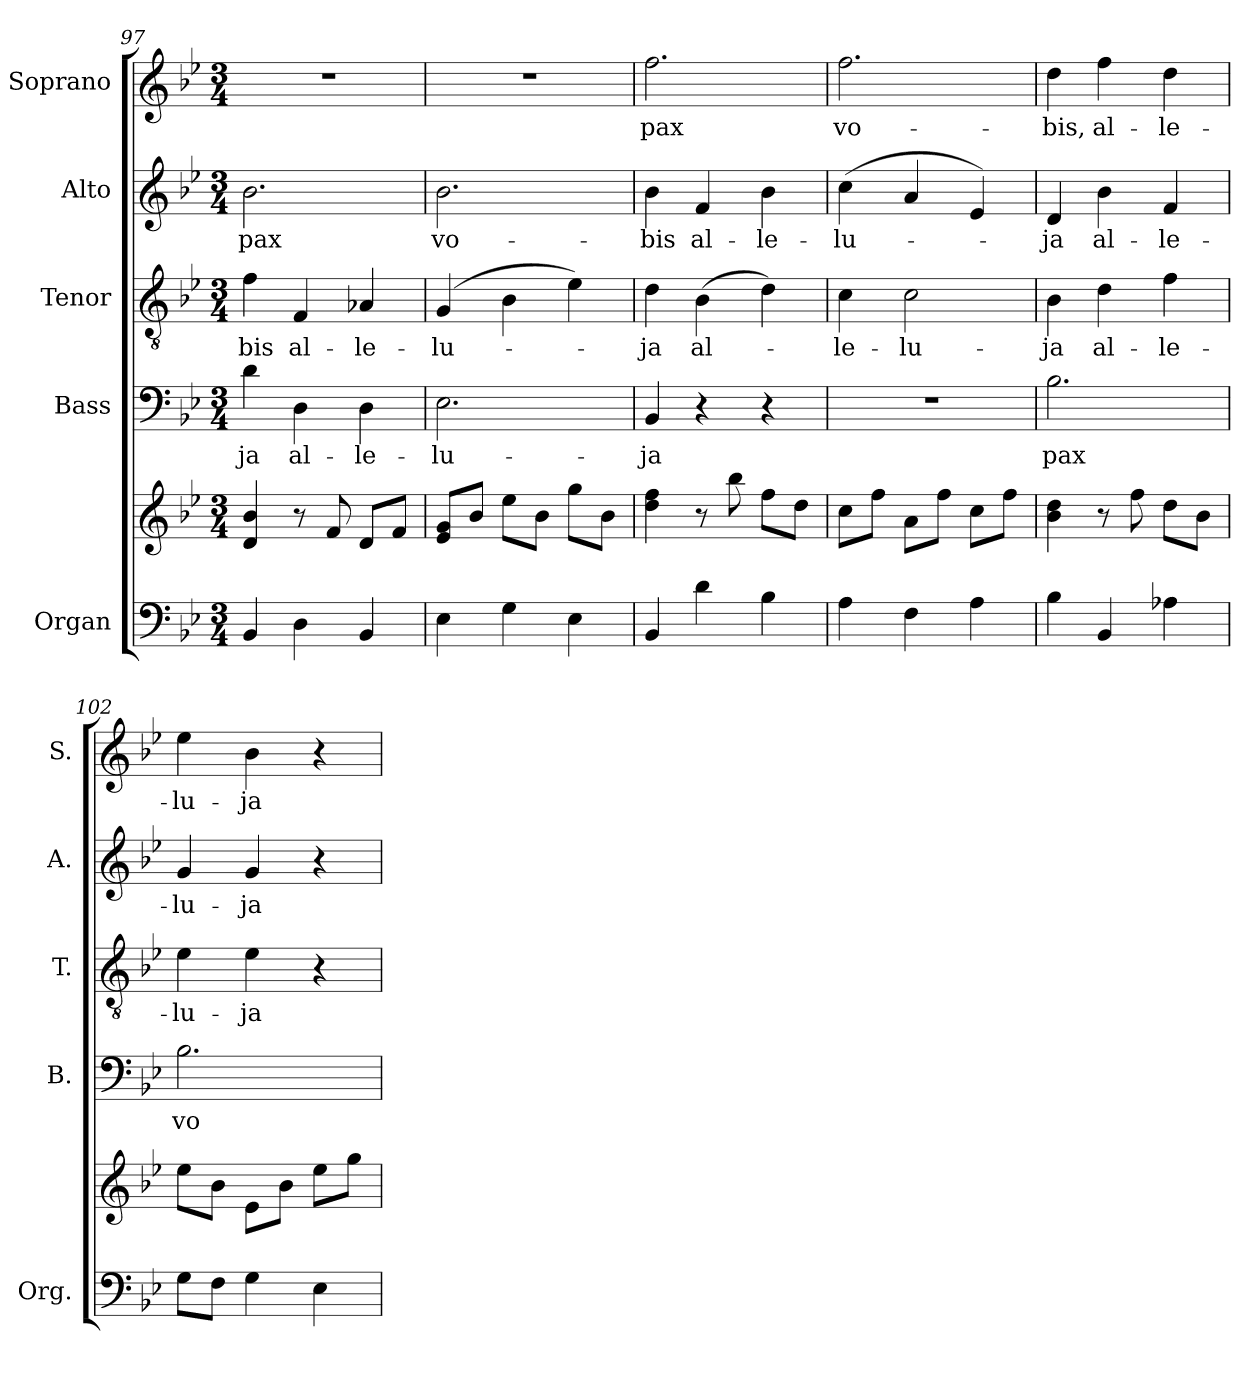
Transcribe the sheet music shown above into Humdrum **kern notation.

**kern	**kern	**kern	**text	**kern	**text	**kern	**text	**kern	**text
*part5	*part5	*part4	*part4	*part3	*part3	*part2	*part2	*part1	*part1
*staff6	*staff5	*staff4	*staff4	*staff3	*staff3	*staff2	*staff2	*staff1	*staff1
*I"Organ	*	*I"Bass	*	*I"Tenor	*	*I"Alto	*	*I"Soprano	*
*I'Org.	*	*I'B.	*	*I'T.	*	*I'A.	*	*I'S.	*
*clefF4	*clefG2	*clefF4	*	*clefGv2	*	*clefG2	*	*clefG2	*
*	*	*	*	*ITrd7c12	*	*	*	*	*
*k[b-e-]	*k[b-e-]	*k[b-e-]	*	*k[b-e-]	*	*k[b-e-]	*	*k[b-e-]	*
*B-:	*B-:	*B-:	*	*B-:	*	*B-:	*	*B-:	*
*M3/4	*M3/4	*M3/4	*	*M3/4	*	*M3/4	*	*M3/4	*
=97	=97	=97	=97	=97	=97	=97	=97	=97	=97
!	!	!	!LO:LY:b:color=#000000	!	!	!	!	!	!
!	!	!	!	!	!LO:LY:b:color=#000000	!	!	!	!
!	!	!	!	!	!	!	!LO:LY:b:color=#000000	!LO:N:vis=1	!
4BB-i/	4di/ 4b-i	4di\	-ja	4Fi\	-bis	2.b-i\	pax	2.r	.
!	!	!	!LO:LY:b:color=#000000	!	!	!	!	!	!
!	!	!	!	!	!LO:LY:b:color=#000000	!	!	!	!
4Di\	8r	4Di\	al-	4FFi/	al-	.	.	.	.
.	8fi/	.	.	.	.	.	.	.	.
!	!	!	!LO:LY:b:color=#000000	!	!	!	!	!	!
!	!	!	!	!	!LO:LY:b:color=#000000	!	!	!	!
4BB-i/	8di/L	4Di\	-le-	4AA-Xi/	-le-	.	.	.	.
.	8fi/J	.	.	.	.	.	.	.	.
=98	=98	=98	=98	=98	=98	=98	=98	=98	=98
!	!	!	!LO:LY:b:color=#000000	!	!	!	!	!	!
!	!	!	!	!	!LO:LY:b:color=#000000	!	!	!	!
!	!	!	!	!	!	!	!LO:LY:b:color=#000000	!LO:N:vis=1	!
4E-i\	8e-i/ 8gi/L	2.E-i\	-lu-	(4GGi/	-lu-	2.b-i\	vo-	2.r	.
.	8b-i/J	.	.	.	.	.	.	.	.
4Gi\	8ee-i\L	.	.	4BB-i\	.	.	.	.	.
.	8b-i\J	.	.	.	.	.	.	.	.
4E-i\	8ggi\L	.	.	4E-i\)	.	.	.	.	.
.	8b-i\J	.	.	.	.	.	.	.	.
!!LO:LB:g=z
=99	=99	=99	=99	=99	=99	=99	=99	=99	=99
!	!	!	!LO:LY:b:color=#000000	!	!	!	!	!	!
!	!	!	!	!	!LO:LY:b:color=#000000	!	!	!	!
!	!	!	!	!	!	!	!LO:LY:b:color=#000000	!	!
!	!	!	!	!	!	!	!	!	!LO:LY:b:color=#000000
4BB-i/	4ddi\ 4ffi	4BB-i/	-ja	4Di\	-ja	4b-i\	-bis	2.ffi\	pax
!	!	!	!	!	!LO:LY:b:color=#000000	!	!	!	!
!	!	!	!	!	!	!	!LO:LY:b:color=#000000	!	!
4di\	8r	4r	.	(4BB-i\	al-	4fi/	al-	.	.
.	8bb-i\	.	.	.	.	.	.	.	.
!	!	!	!	!	!	!	!LO:LY:b:color=#000000	!	!
4B-i\	8ffi\L	4r	.	4Di\)	.	4b-i\	-le-	.	.
.	8ddi\J	.	.	.	.	.	.	.	.
=100	=100	=100	=100	=100	=100	=100	=100	=100	=100
!	!	!LO:N:vis=1	!	!	!	!	!	!	!
!	!	!	!	!	!LO:LY:b:color=#000000	!	!	!	!
!	!	!	!	!	!	!	!LO:LY:b:color=#000000	!	!
!	!	!	!	!	!	!	!	!	!LO:LY:b:color=#000000
4Ai\	8cci\L	2.r	.	4Ci\	-le-	(4cci\	-lu-	2.ffi\	vo-
.	8ffi\J	.	.	.	.	.	.	.	.
!	!	!	!	!	!LO:LY:b:color=#000000	!	!	!	!
4Fi\	8ai\L	.	.	2Ci\	-lu-	4ai/	.	.	.
.	8ffi\J	.	.	.	.	.	.	.	.
4Ai\	8cci\L	.	.	.	.	4e-i/)	.	.	.
.	8ffi\J	.	.	.	.	.	.	.	.
=101	=101	=101	=101	=101	=101	=101	=101	=101	=101
!	!	!	!LO:LY:b:color=#000000	!	!	!	!	!	!
!	!	!	!	!	!LO:LY:b:color=#000000	!	!	!	!
!	!	!	!	!	!	!	!LO:LY:b:color=#000000	!	!
!	!	!	!	!	!	!	!	!	!LO:LY:b:color=#000000
4B-i\	4b-i\ 4ddi	2.B-i\	pax	4BB-i\	-ja	4di/	-ja	4ddi\	-bis,
!	!	!	!	!	!LO:LY:b:color=#000000	!	!	!	!
!	!	!	!	!	!	!	!LO:LY:b:color=#000000	!	!
!	!	!	!	!	!	!	!	!	!LO:LY:b:color=#000000
4BB-i/	8r	.	.	4Di\	al-	4b-i\	al-	4ffi\	al-
.	8ffi\	.	.	.	.	.	.	.	.
!	!	!	!	!	!LO:LY:b:color=#000000	!	!	!	!
!	!	!	!	!	!	!	!LO:LY:b:color=#000000	!	!
!	!	!	!	!	!	!	!	!	!LO:LY:b:color=#000000
4A-Xi\	8ddi\L	.	.	4Fi\	-le-	4fi/	-le-	4ddi\	-le-
.	8b-i\J	.	.	.	.	.	.	.	.
=102	=102	=102	=102	=102	=102	=102	=102	=102	=102
!	!	!	!LO:LY:b:color=#000000	!	!	!	!	!	!
!	!	!	!	!	!LO:LY:b:color=#000000	!	!	!	!
!	!	!	!	!	!	!	!LO:LY:b:color=#000000	!	!
!	!	!	!	!	!	!	!	!	!LO:LY:b:color=#000000
8Gi\L	8ee-i\L	2.B-i\	vo-	4E-i\	-lu-	4gi/	-lu-	4ee-i\	-lu-
8Fi\J	8b-i\J	.	.	.	.	.	.	.	.
!	!	!	!	!	!LO:LY:b:color=#000000	!	!	!	!
!	!	!	!	!	!	!	!LO:LY:b:color=#000000	!	!
!	!	!	!	!	!	!	!	!	!LO:LY:b:color=#000000
4Gi\	8e-i\L	.	.	4E-i\	-ja	4gi/	-ja	4b-i\	-ja
.	8b-i\J	.	.	.	.	.	.	.	.
4E-i\	8ee-i\L	.	.	4r	.	4r	.	4r	.
.	8ggi\J	.	.	.	.	.	.	.	.
=	=	=	=	=	=	=	=	=	=
*-	*-	*-	*-	*-	*-	*-	*-	*-	*-
